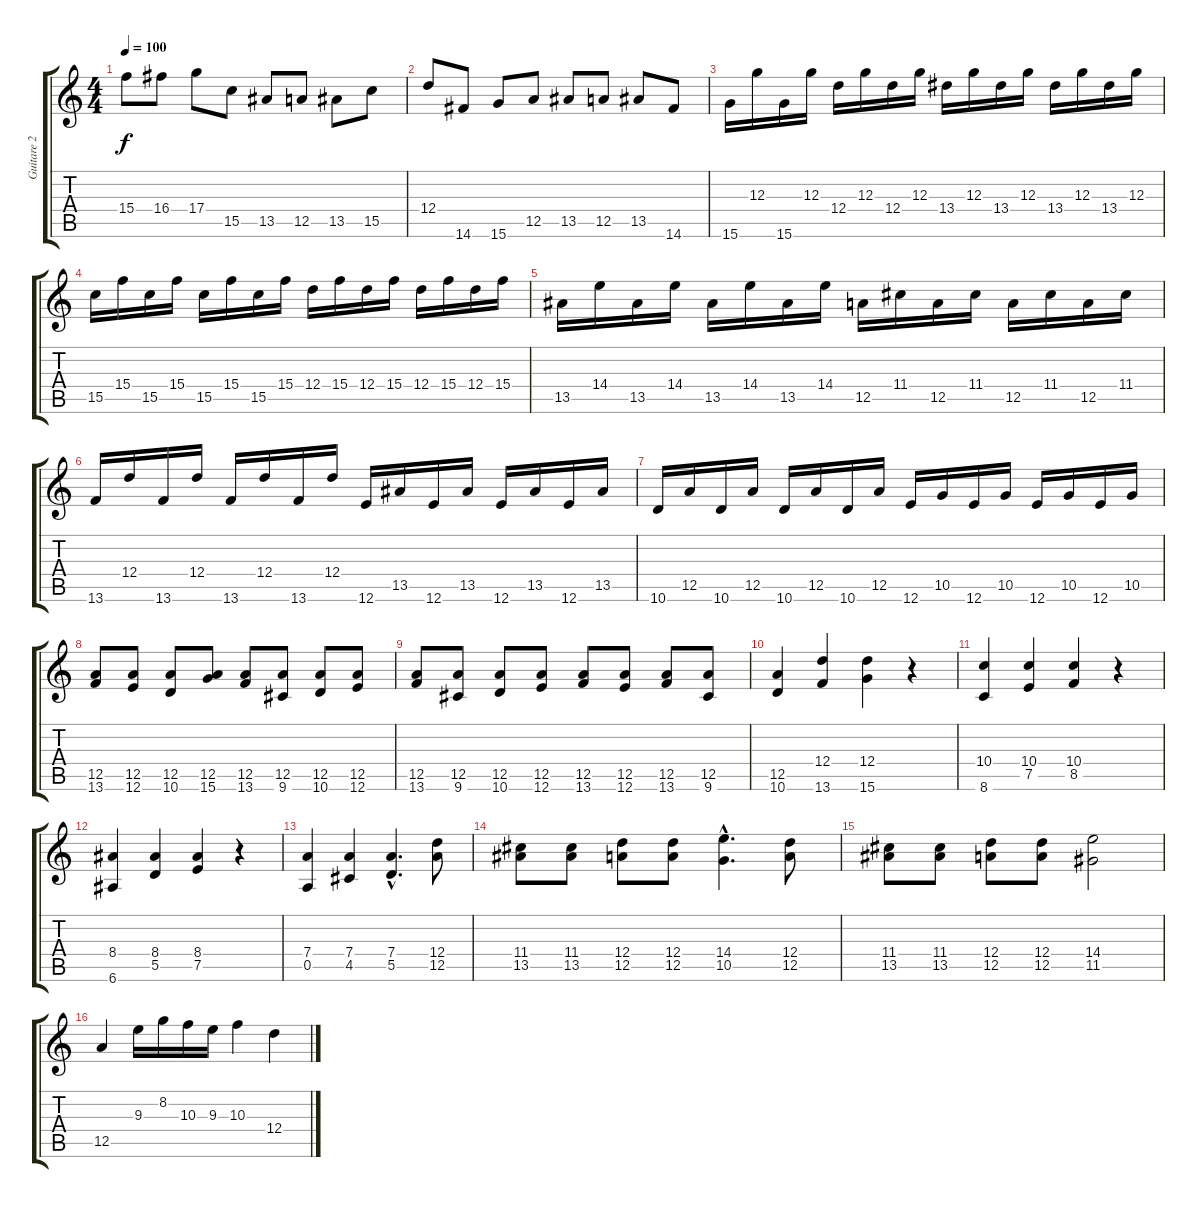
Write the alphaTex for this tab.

\track ("Guitare 2" "Guitare 2") {instrument overdrivenguitar}
\staff {score tabs}
\tuning (E4 B3 G3 D3 A2 E2) {hide}
\ts (4 4)
\tempo 100
\clef g2
\ks c
15.4.8{dy f} 16.4.8 17.4.8 15.5.8 13.5.8 12.5.8 13.5.8 15.5.8 |
12.4.8 14.6.8 15.6.8 12.5.8 13.5.8 12.5.8 13.5.8 14.6.8 |
15.6.16 12.3.16 15.6.16 12.3.16 12.4.16 12.3.16 12.4.16 12.3.16 13.4.16 12.3.16 13.4.16 12.3.16 13.4.16 12.3.16 13.4.16 12.3.16 |
15.5.16 15.4.16 15.5.16 15.4.16 15.5.16 15.4.16 15.5.16 15.4.16 12.4.16 15.4.16 12.4.16 15.4.16 12.4.16 15.4.16 12.4.16 15.4.16 |
13.5.16 14.4.16 13.5.16 14.4.16 13.5.16 14.4.16 13.5.16 14.4.16 12.5.16 11.4.16 12.5.16 11.4.16 12.5.16 11.4.16 12.5.16 11.4.16 |
13.6.16 12.4.16 13.6.16 12.4.16 13.6.16 12.4.16 13.6.16 12.4.16 12.6.16 13.5.16 12.6.16 13.5.16 12.6.16 13.5.16 12.6.16 13.5.16 |
10.6.16 12.5.16 10.6.16 12.5.16 10.6.16 12.5.16 10.6.16 12.5.16 12.6.16 10.5.16 12.6.16 10.5.16 12.6.16 10.5.16 12.6.16 10.5.16 |
(12.5 13.6).8 (12.5 12.6).8 (12.5 10.6).8 (12.5 15.6).8 (12.5 13.6).8 (12.5 9.6).8 (12.5 10.6).8 (12.5 12.6).8 |
(12.5 13.6).8 (12.5 9.6).8 (12.5 10.6).8 (12.5 12.6).8 (12.5 13.6).8 (12.5 12.6).8 (12.5 13.6).8 (12.5 9.6).8 |
(12.5 10.6).4 (12.4 13.6).4 (12.4 15.6).4 r.4 |
(10.4 8.6).4 (10.4 7.5).4 (10.4 8.5).4 r.4 |
(8.4 6.6).4 (8.4 5.5).4 (8.4 7.5).4 r.4 |
(7.4 0.5).4 (7.4 4.5).4 (7.4{hac} 5.5{hac}).4{d} (12.4 12.5).8 |
(11.4 13.5).8 (11.4 13.5).8 (12.4 12.5).8 (12.4 12.5).8 (14.4{hac} 10.5{hac}).4{d} (12.4 12.5).8 |
(11.4 13.5).8 (11.4 13.5).8 (12.4 12.5).8 (12.4 12.5).8 (14.4 11.5).2 |
12.5.4 9.3.16 8.2.16 10.3.16 9.3.16 10.3.4 12.4.4
